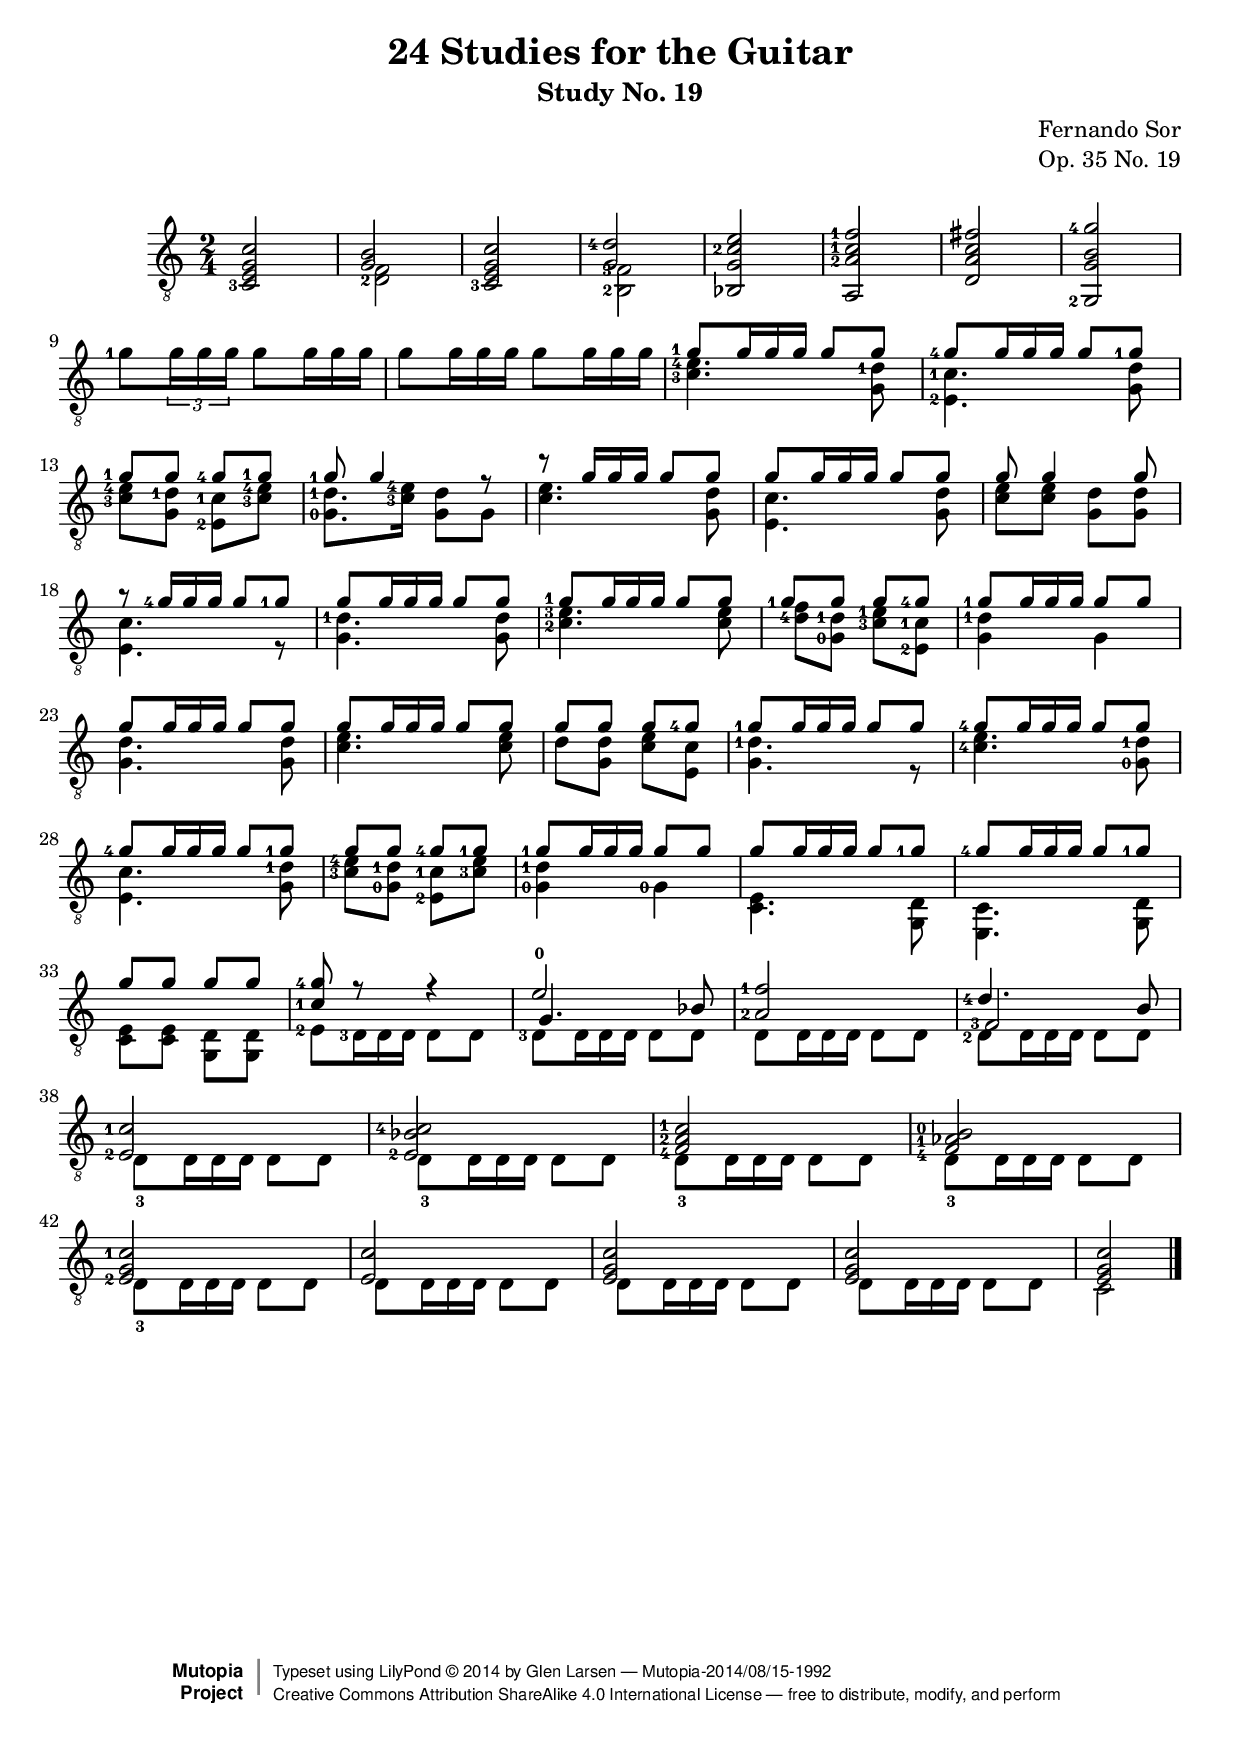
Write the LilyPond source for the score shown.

\version "2.18.2"
\header {
  title = "24 Studies for the Guitar"
  subtitle = "Study No. 19"
  composer = "Fernando Sor"
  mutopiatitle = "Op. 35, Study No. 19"
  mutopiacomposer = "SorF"
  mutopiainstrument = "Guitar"
  opus = "Op. 35 No. 19"
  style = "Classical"
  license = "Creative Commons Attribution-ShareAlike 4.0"
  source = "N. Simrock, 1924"
  % From Boije 482, enscribed "Bonn Chez N. Simrock"
  date = "1828"
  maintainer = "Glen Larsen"
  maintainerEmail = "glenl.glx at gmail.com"

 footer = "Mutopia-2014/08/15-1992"
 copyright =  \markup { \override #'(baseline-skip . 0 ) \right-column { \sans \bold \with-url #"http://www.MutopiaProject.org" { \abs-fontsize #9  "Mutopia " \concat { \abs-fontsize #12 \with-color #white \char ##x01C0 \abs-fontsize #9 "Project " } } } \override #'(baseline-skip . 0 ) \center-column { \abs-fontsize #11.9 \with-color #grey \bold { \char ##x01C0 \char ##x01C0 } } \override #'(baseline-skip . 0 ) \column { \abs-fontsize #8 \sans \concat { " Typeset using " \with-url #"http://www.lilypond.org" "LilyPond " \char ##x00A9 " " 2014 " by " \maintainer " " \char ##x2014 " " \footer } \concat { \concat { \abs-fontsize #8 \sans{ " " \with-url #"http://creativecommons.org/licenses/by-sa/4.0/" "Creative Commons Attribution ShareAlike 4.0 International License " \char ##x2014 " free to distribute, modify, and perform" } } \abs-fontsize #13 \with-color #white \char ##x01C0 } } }
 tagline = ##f
}


\paper {
  % add space between composer/opus markup and first staff
  markup-system-spacing #'padding = #3
  % add a little space between composer and opus
  markup-markup-spacing #'padding = #1.2
  top-margin = 7\mm
  bottom-margin = 6\mm
}

\layout {
  \context {
    \Voice
    \override StringNumber #'stencil = ##f
  }
  \context {
    \Staff
    \override Fingering #'staff-padding = #'()
    \override Fingering #'add-stem-support = ##t
    \mergeDifferentlyDottedOn
    \mergeDifferentlyHeadedOn
  }
  \context {
    \Dynamics
    \override DynamicTextSpanner #'style = #'none
  }
}

global = {
  \time 2/4
  \key c \major
}

%mybreak = { \break }
mybreak = { }

hideTuplets = {
  \override TupletBracket.bracket-visibility = ##f
  \omit TupletNumber
}

upperVoice = \relative c' {
  \voiceOne
  \set fingeringOrientations = #'(left)
  <c g e c-3>2 |
  <b g>2 |
  <c g e c-3>2 |
  <d-4 g,>2 |
  <e c-2 g bes,>2 |
  <f-1 c-1 a-2 a,>2 |
  <fis c a d,>2 |
  <g-4 b, g g,-2>2 |

  \mybreak
  \oneVoice
  <g-1>8 \tuplet 3/2 { g16 g g } \hideTuplets g8 \tuplet 3/2 { g16 g g } |
  g8 \tuplet 3/2 { g16 g g } g8 \tuplet 3/2 { g16 g g } |
  \voiceOne
  <g-1>8 \tuplet 3/2 { g16 g g } g8 g |
  <g-4>8 \tuplet 3/2 { g16 g g } g8 <g-1> |
  <g-1>8 g <g-4> <g-1> |

  \mybreak
  <g-1>8 g4 r8 |
  r8 \tuplet 3/2 { g16 g g } g8 g |
  g8 \tuplet 3/2 { g16 g g } g8 g |
  g8 g4 g8 |
  r8 \tuplet 3/2 { <g-4>16 g g } g8 <g-1> |
  g8 \tuplet 3/2 { g16 g g } g8 g |

  \mybreak
  <g-1>8 \tuplet 3/2 { g16 g g } g8 g |
  <g-1>8 g g <g-4> |
  <g-1>8 \tuplet 3/2 { g16 g g } g8 g |
  \repeat unfold 2 { g8 \tuplet 3/2 { g16 g g } g8 g | }

  \mybreak
  g8 g g <g-4> |
  <g-1>8 \tuplet 3/2 { g16 g g } g8 g |
  <g-4>8 \tuplet 3/2 { g16 g g } g8 g |
  <g-4>8 \tuplet 3/2 { g16 g g } g8 <g-1> |
  g8 g <g-4> <g-1> |
  <g-1>8 \tuplet 3/2 { g16 g g } g8 g |

  \mybreak
  g8 \tuplet 3/2 { g16 g g } g8 <g-1> |
  <g-4>8 \tuplet 3/2 { g16 g g } g8 <g-1> |
  g8 g g g |
  <g-4 c,-1>8 r r4 |
  << { <e-0>2 } \\ { \voiceThree g,4. bes8 } >> |

  \mybreak
  <f'-1 a,-2>2 |
  << { \set fingeringOrientations = #'(left) <d-4>4. b8 }
     \\ { \voiceThree \set fingeringOrientations = #'(left) <f-3>2 } >> |
  <c'-1 e,-2>2 |
  <c-4 bes e,-2>2 |
  <c-1 a-2 f-4>2 |

  \mybreak
  <b-0 aes-1 f-4>2 |            % marked correction from original <bes a f>
  <c-1 g e-2>2 |
  <c e,>2 |
  <c g e>2 |
  <c g e>2 |
  <c g e>2 |

  \bar "|."
}

lowerVoice = \relative c {
  \voiceTwo
  \set fingeringOrientations = #'(left)
  s2 |
  <f d-2>2 |
  s2 |
  <f-3 b,-2>2 |
  s2*4 |

  s2*2 |
  <e'-4 c-3>4. <d-1 g,>8 |
  <c-1 e,-2>4. <d g,>8 |
  <e-4 c-3>8 <d-1 g,> <c-1 e,-2> <e-4 c-3> |

  <d-1 g,-0>8. <e-4 c-3>16 <d g,>8 g, |
  <e' c>4. <d g,>8 |
  <c e,>4. <d g,>8 |
  <e c>8 q <d g,>8 q |
  <c e,>4. r8 |
  <d-1 g,>4. q8 |

  <e-3 c-2>4. q8 |
  <f d-4>8 <d-1 g,-0> <e-1 c-3> <c-1 e,-2> |
  <d-1 g,>4 g, |
  <d' g,>4. q8 |
  <e c>4.  q8 |

  d8 <d g,> <e c> <c e,> |
  <d-1 g,>4. r8 |
  <e c-4>4. <d-1 g,-0>8 |
  <c e,>4. <d-1 g,>8 |
  <e-4 c-3>8 <d-1 g,-0> <c-1 e,-2> <e c-3> |
  <d-1 g,-0>4 <g,-0> |

  <e c>4. <d g,>8 |
  <c e,>4. <d g,>8 |
  <e c>8 q <d g,> q |
  \hideTuplets
  <e-2>8 \tuplet 3/2 { <d-3>16 d d } d8 d |
  <d-3>8 \tuplet 3/2 { d16 d d } d8 d |

  d8 \tuplet 3/2 { d16 d d } d8 d |
  <d-2>8 \tuplet 3/2 { d16 d d } d8 d |
  \repeat unfold 3 { <d_3>8 \tuplet 3/2 { d16 d d } d8 d | }

  \repeat unfold 2 { <d_3>8 \tuplet 3/2 { d16 d d } d8 d | }
  \repeat unfold 3 { d8 \tuplet 3/2 { d16 d d } d8 d | }
  c2
}


\score {
  <<
    \new Staff = "Guitar" \with {
      midiInstrument = #"acoustic guitar (nylon)"
    }
    <<
      \global
      \clef "treble_8"
      \new Voice = "upperVoice" \upperVoice
      \new Voice = "lowerVoice" \lowerVoice
    >>
%{
    \new TabStaff = "Guitar tabs"
    <<
      \clef "moderntab"
      \global
      \new TabVoice = "upperVoice" \upperVoice
      \new TabVoice = "lowerVoice" \lowerVoice
    >>
%}
  >>
  \layout {}
  \midi {
    \tempo 4 = 90
  }
}
